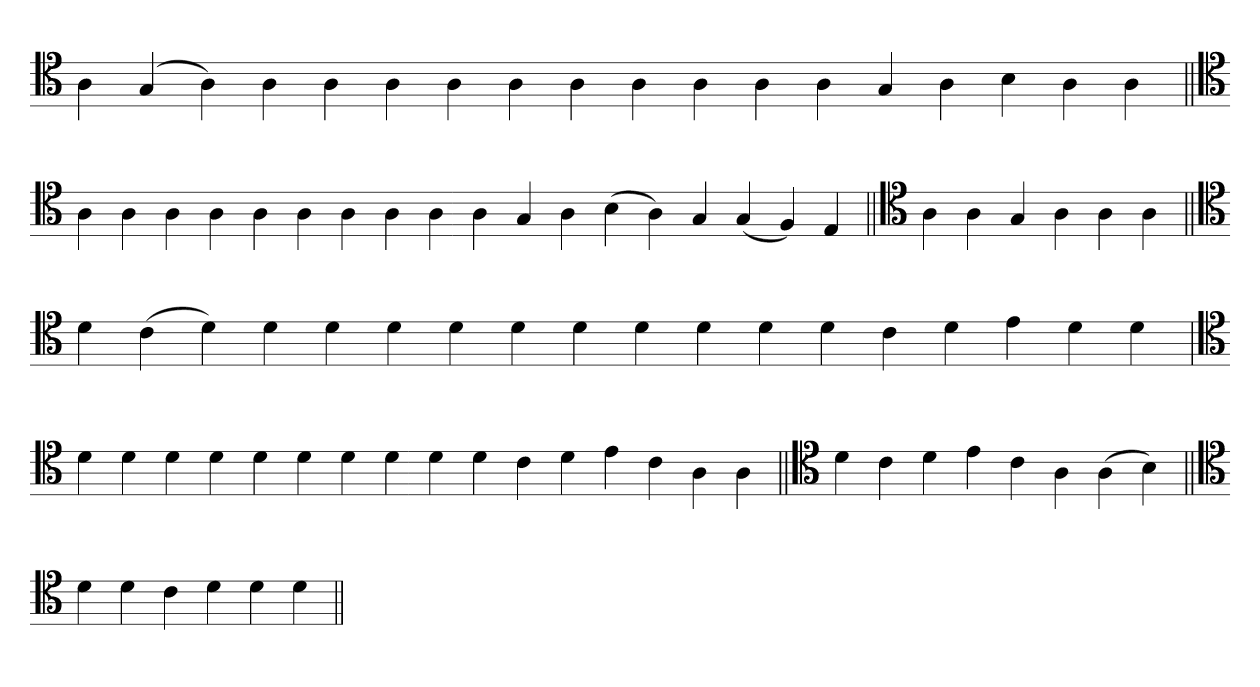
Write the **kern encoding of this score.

**kern
*part1
*staff1
*clefC4
=
4A
(4G
4A)
4A
4A
4A
4A
4A
4A
4A
4A
4A
4A
4G
4A
4B
4A
4A
=||
*clefC4
4A
4A
4A
4A
4A
4A
4A
4A
4A
4A
4G
4A
(4B
4A)
4G
(4G
4F)
4E
=||
*clefC4
4A
4A
4G
4A
4A
4A
=||
*clefC4
4d
(4c
4d)
4d
4d
4d
4d
4d
4d
4d
4d
4d
4d
4c
4d
4e
4d
4d
=
*clefC4
4d
4d
4d
4d
4d
4d
4d
4d
4d
4d
4c
4d
4e
4c
4A
4A
=||
*clefC4
4d
4c
4d
4e
4c
4A
(4A
4B)
=||
*clefC4
4d
4d
4c
4d
4d
4d
=||
*-
